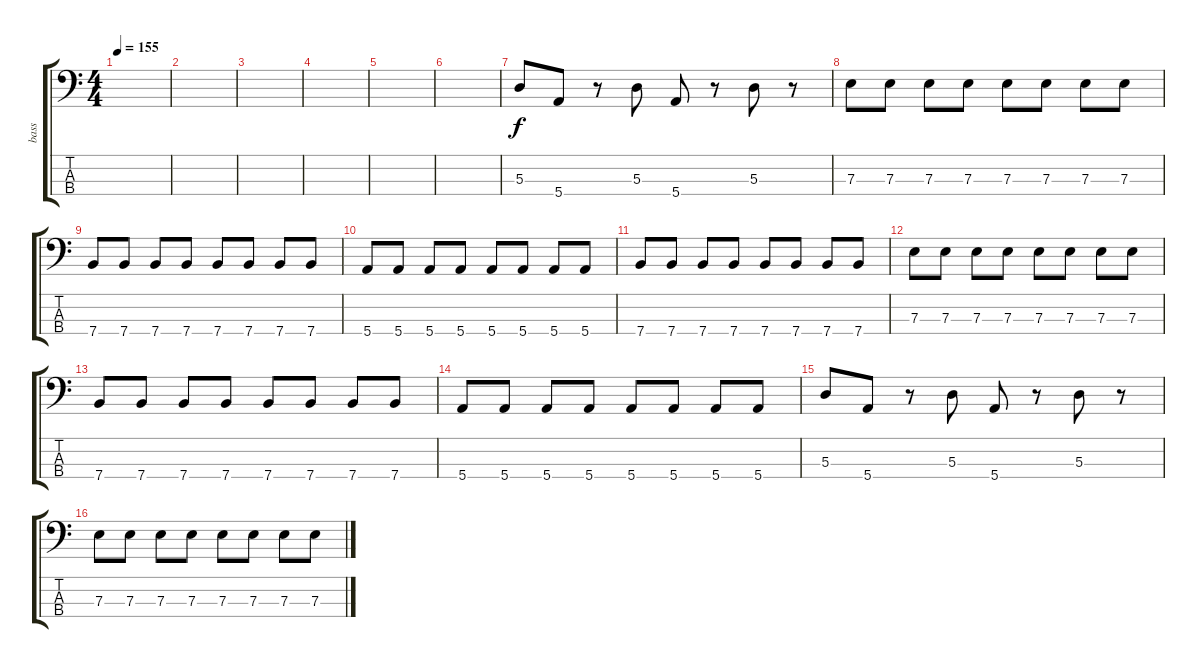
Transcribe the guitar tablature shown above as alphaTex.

\track ("bass" "bass") {instrument electricbasspick}
\staff {score tabs}
\tuning (G2 D2 A1 E1) {hide}
\ts (4 4)
\tempo 155
\clef f4
\ks c
|
|
|
|
|
|
5.3.8 5.4.8 r.8 5.3.8 5.4.8 r.8 5.3.8 r.8 |
7.3.8 7.3.8 7.3.8 7.3.8 7.3.8 7.3.8 7.3.8 7.3.8 |
7.4.8 7.4.8 7.4.8 7.4.8 7.4.8 7.4.8 7.4.8 7.4.8 |
5.4.8 5.4.8 5.4.8 5.4.8 5.4.8 5.4.8 5.4.8 5.4.8 |
7.4.8 7.4.8 7.4.8 7.4.8 7.4.8 7.4.8 7.4.8 7.4.8 |
7.3.8 7.3.8 7.3.8 7.3.8 7.3.8 7.3.8 7.3.8 7.3.8 |
7.4.8 7.4.8 7.4.8 7.4.8 7.4.8 7.4.8 7.4.8 7.4.8 |
5.4.8 5.4.8 5.4.8 5.4.8 5.4.8 5.4.8 5.4.8 5.4.8 |
5.3.8 5.4.8 r.8 5.3.8 5.4.8 r.8 5.3.8 r.8 |
7.3.8 7.3.8 7.3.8 7.3.8 7.3.8 7.3.8 7.3.8 7.3.8
